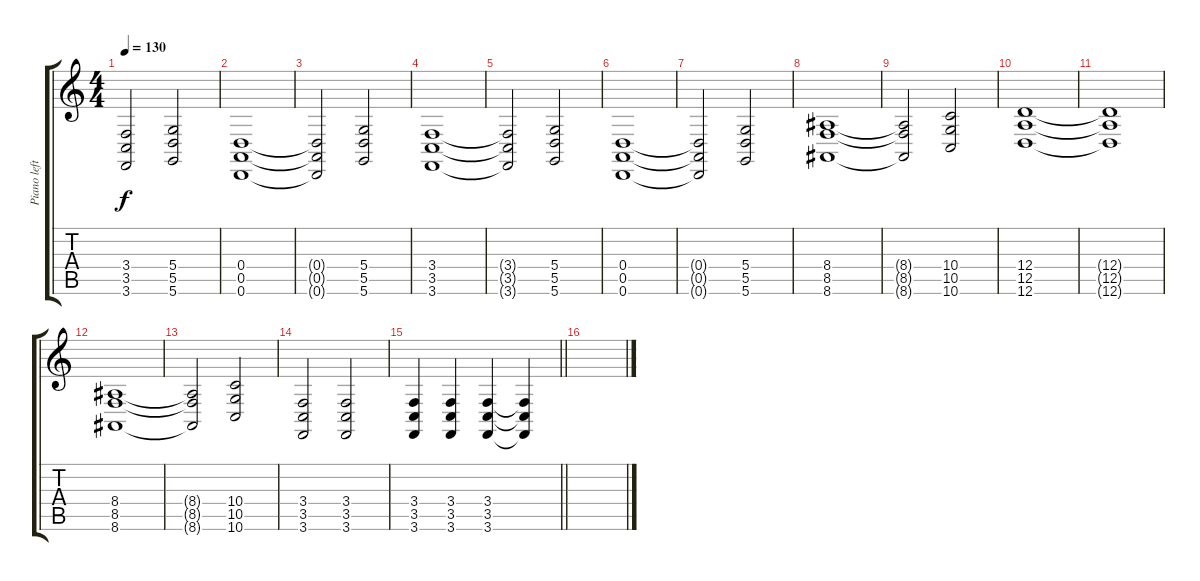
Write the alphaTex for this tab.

\track ("Piano left" "Piano left") {instrument brightacousticpiano}
\staff {score tabs}
\tuning (E4 B3 G3 D3 A2 D2) {hide}
\ts (4 4)
\tempo 130
\clef g2
\ks c
(3.4{t} 3.5{t} 3.6{t}).2{dy f} (5.4 5.5 5.6).2 |
(0.4 0.5 0.6).1 |
(0.4{t} 0.5{t} 0.6{t}).2 (5.4 5.5 5.6).2 |
(3.4 3.5 3.6).1 |
(3.4{t} 3.5{t} 3.6{t}).2 (5.4 5.5 5.6).2 |
(0.4 0.5 0.6).1 |
(0.4{t} 0.5{t} 0.6{t}).2 (5.4 5.5 5.6).2 |
(8.4 8.5 8.6).1 |
(8.4{t} 8.5{t} 8.6{t}).2 (10.4 10.5 10.6).2 |
(12.4 12.5 12.6).1 |
(12.4{t} 12.5{t} 12.6{t}).1 |
(8.4 8.5 8.6).1 |
(8.4{t} 8.5{t} 8.6{t}).2 (10.4 10.5 10.6).2 |
(3.4 3.5 3.6).2 (3.4 3.5 3.6).2 |
\barLineRight lightlight
(3.4 3.5 3.6).4 (3.4 3.5 3.6).4 (3.4 3.5 3.6).4 (3.4{t} 3.5{t} 3.6{t}).4 |
\section ("" "")
